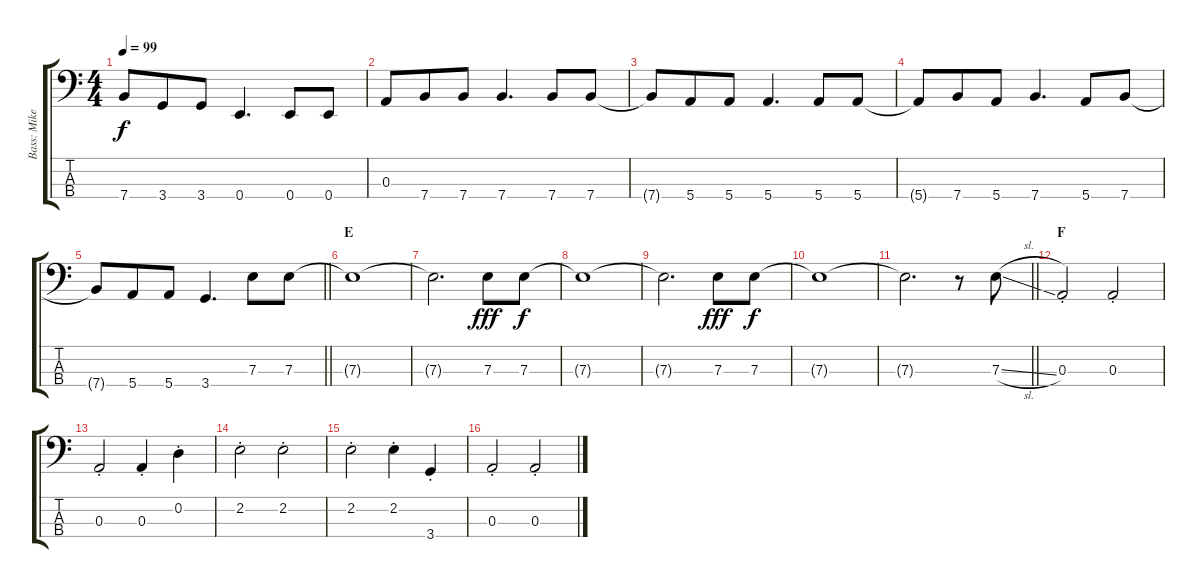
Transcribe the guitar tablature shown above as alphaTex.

\track ("Bass: Mike" "Bass: Mike") {instrument electricbasspick}
\staff {score tabs}
\tuning (G2 D2 A1 E1) {hide}
\ts (4 4)
\tempo 99
\clef f4
\ks c
7.4{t}.8{dy f} 3.4.8{beam merge} 3.4.8 0.4.4{d} 0.4.8 0.4.8 |
0.3.8 7.4.8{beam merge} 7.4.8 7.4.4{d} 7.4.8 7.4.8 |
7.4{t}.8 5.4.8{beam merge} 5.4.8 5.4.4{d} 5.4.8 5.4.8 |
5.4{t}.8 7.4.8{beam merge} 5.4.8 7.4.4{d} 5.4.8 7.4.8 |
\barLineRight lightlight
7.4{t}.8 5.4.8{beam merge} 5.4.8 3.4.4{d} 7.3.8 7.3.8 |
\section ("" "E")
7.3{t}.1 |
7.3{t}.2{d} 7.3.8{dy fff} 7.3.8{dy f} |
7.3{t}.1 |
7.3{t}.2{d} 7.3.8{dy fff} 7.3.8{dy f} |
7.3{t}.1 |
\barLineRight lightlight
7.3{t}.2{d} r.8 7.3{sl}.8 |
\section ("" "F")
0.3{st}.2 0.3{st}.2 |
0.3{st}.2 0.3{st}.4 0.2{st}.4 |
2.2{st}.2 2.2{st}.2 |
2.2{st}.2 2.2{st}.4 3.4{st}.4 |
0.3{st}.2 0.3{st}.2
